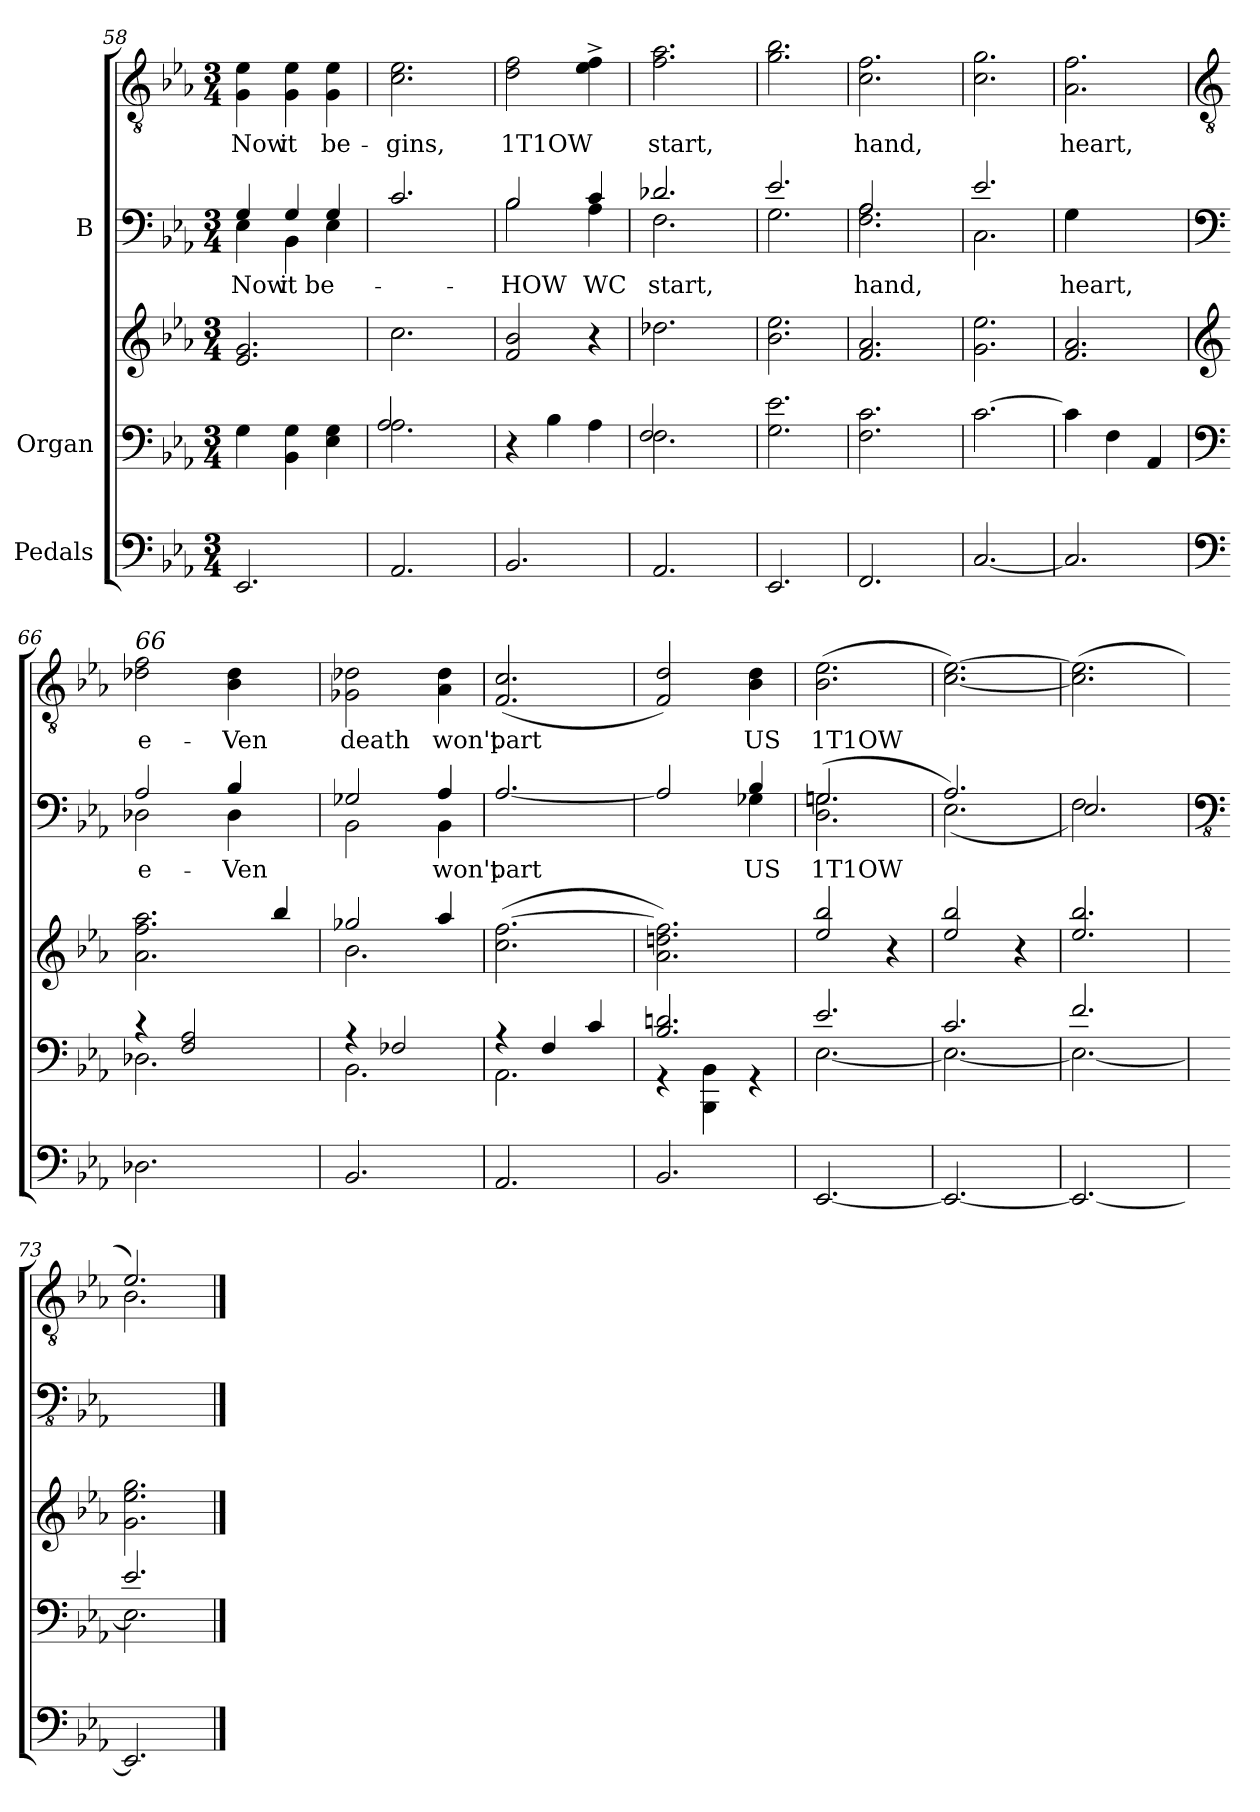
**kern	**kern	**kern	**kern	**text	**kern	**text
*part4	*part3	*part3	*part2	*part2	*part1	*part1
*staff5	*staff4	*staff3	*staff2	*staff2	*staff1	*staff1
*I"Pedals	*I"Organ	*	*I"B	*	*	*
!!LO:LB:g=z
*clefF4	*clefF4	*clefG2	*clefF4	*	*clefGv2	*
*k[b-e-a-]	*k[b-e-a-]	*k[b-e-a-]	*k[b-e-a-]	*	*k[b-e-a-]	*
*M3/4	*M3/4	*M3/4	*M3/4	*	*M3/4	*
=58	=58	=58	=58	=58	=58	=58
*	*	*	*^	*	*	*
2.EE-/	4G\	2.e-/ 2.g/	4G/	4E-\	Now	4G\ 4e-\	Now
.	4BB-\ 4G\	.	4G/	4BB-\	it	4G\ 4e-\	it
.	4E-\ 4G\	.	4G/	4E-\	be-	4G\ 4e-\	be-
*	*	*	*v	*v	*	*	*
=59	=59	=59	=59	=59	=59	=59
*	*^	*	*	*	*	*
2.AA-/	2.A-\	2A-/	2.cc\	2.c/	.	2.c\ 2.e-\	-gins,
.	.	4ryy	.	.	.	.	.
*	*v	*v	*	*	*	*	*
=60	=60	=60	=60	=60	=60	=60
*	*	*	*^	*	*	*
2.BB-/	4r	2f/ 2b-/	2B-\	2B-/	HOW	2d\ 2f\	1T1OW
.	4B-\	.	.	.	.	.	.
.	4A-\	4r	4c/	4A-\	WC	4e-\^ 4f\^	.
=61	=61	=61	=61	=61	=61	=61	=61
*	*^	*	*	*	*	*	*
2.AA-/	2.F\	2F/	2.dd-X\	2.d-X/	2.F\	start,	2.f\ 2.a-\	start,
.	.	4ryy	.	.	.	.	.	.
*	*v	*v	*	*	*	*	*	*
=62	=62	=62	=62	=62	=62	=62	=62
2.EE-/	2.G\ 2.e-\	2.b-\ 2.ee-\	2.e-/	2.G\	.	2.g\ 2.b-\	.
=63	=63	=63	=63	=63	=63	=63	=63
2.FF/	2.F\ 2.c\	2.f/ 2.a-/	2.F\ 2.A-\	2A-/	hand,	2.c\ 2.f\	hand,
.	.	.	.	4ryy	.	.	.
=64	=64	=64	=64	=64	=64	=64	=64
[2.C/	[2.c\	2.g\ 2.ee-\	2.e-/	2.C\	.	2.c\ 2.g\	.
*	*	*	*v	*v	*	*	*
=65	=65	=65	=65	=65	=65	=65
2.C/]	4c\]	2.f/ 2.a-/	4G\	heart,	2.A-\ 2.f\	heart,
.	4F\	.	2ryy	.	.	.
.	4AA-/	.	.	.	.	.
!!LO:PB:g=z
=66	=66	=66	=66	=66	=66	=66
*clefF4	*clefF4	*clefG2	*clefF4	*	*clefGv2	*
*	*^	*	*^	*	*	*
!	!	!	!	!	!	!	!LO:TX:a:i:t=66	!
2.D-X\	4r	2.D-X\	2.a-\ 2.ff\ 2.aa-\	2A-/	2D-X\	e-	2d-X\ 2f\	e-
.	2F/ 2A-/	.	.	.	.	.	.	.
.	.	.	.	4B-/	4D-\	-Ven	4B-\ 4d-\	-Ven
4ryy	4ryy	4ryy	4bb-/	4ryy	4ryy	.	4ryy	.
=67	=67	=67	=67	=67	=67	=67	=67	=67
*	*	*	*^	*	*	*	*	*
2.BB-/	4r	2.BB-\	2gg-X/	2.b-\	2G-X/	2BB-\	.	2G-X\ 2d-X\	death
.	2F-X/	.	.	.	.	.	.	.	.
.	.	.	4aa-/	.	4A-/	4BB-\	won't	4A-\ 4d-\	won't
*	*	*	*v	*v	*	*	*	*	*
*	*	*	*	*v	*v	*	*	*
=68	=68	=68	=68	=68	=68	=68	=68
2.AA-/	4r	2.AA-\	(2.cc\ [2.ff\	[2.A-/	part	(2.F/ 2.c/	part
.	4F/	.	.	.	.	.	.
.	4c/	.	.	.	.	.	.
=69	=69	=69	=69	=69	=69	=69	=69
*	*	*	*	*^	*	*	*
2.BB-/	2.B-/ 2.dn/	4r	2.a-\ 2.ddn\ 2.ff\])	2A-/]	2ryy	.	2F/ 2d/)	.
.	.	4BBB-\ 4BB-\	.	.	.	.	.	.
.	.	4r	.	4B-/	4G-X\	US	4B-\ 4d\	US
=70	=70	=70	=70	=70	=70	=70	=70	=70
[2.EE-/	2.e-/	[2.E-\	2ee-/ 2bb-/	(2.D\ 2.Gn\	2Gn/	1T1OW	(>2.B-\ 2.e-\	1T1OW
.	.	.	4r	.	4ryy	.	.	.
=71	=71	=71	=71	=71	=71	=71	=71	=71
2.EE-/_	2.c/	2.E-\_	2ee-/ 2bb-/	2.A-/	(2.E-\)	.	[2.c\ [2.e-\)	.
.	.	.	4r	.	.	.	.	.
=72	=72	=72	=72	=72	=72	=72	=72	=72
2.EE-/_	2.f/	2.E-\_	2.ee-/ 2.bb-/	2F\)	2.E-/	.	(>2.c\] 2.e-\]	.
.	.	.	.	4ryy	.	.	.	.
*	*	*	*	*v	*v	*	*	*
=73	=73	=73	=73	=73	=73	=73	=73
*	*	*	*	*clefFv4	*	*	*
*	*	*	*	*	*	*^	*
2.EE-/]	2.e-/	2.E-\]	2.g\ 2.ee-\ 2.gg\	2.ryy	.	2.e-/)	2.B-\	.
*	*v	*v	*	*	*	*v	*v	*
==	==	==	==	==	==	==
*-	*-	*-	*-	*-	*-	*-
